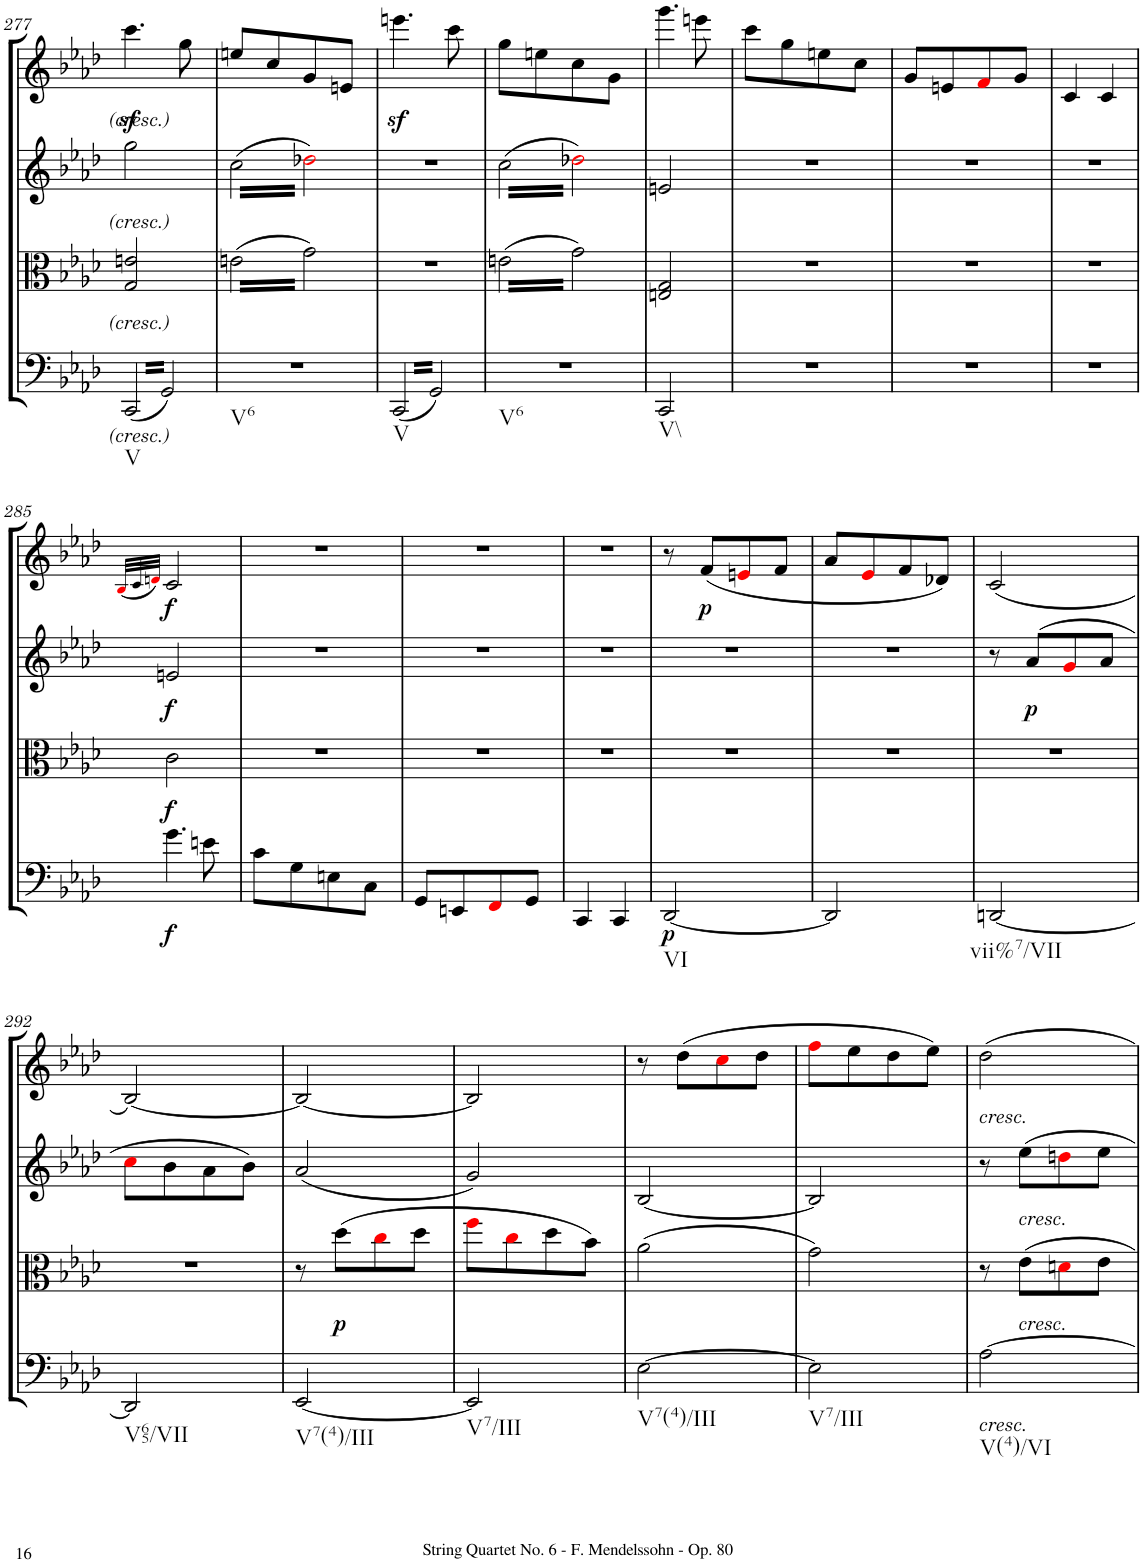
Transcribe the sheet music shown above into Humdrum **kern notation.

**kern	**dynam	**kern	**dynam	**kern	**dynam	**kern	**dynam
*part4	*part4	*part3	*part3	*part2	*part2	*part1	*part1
*staff4	*staff4	*staff3	*staff3	*staff2	*staff2	*staff1	*staff1
*I"Violoncello	*	*I"Viola	*	*I"Violino II	*	*I"Violino I	*
*I'Vc	*	*I'Vla	*	*I'Vln	*	*I'Vln	*
!!LO:PB:g=z
*clefF4	*	*clefC3	*	*clefG2	*	*clefG2	*
*k[b-e-a-d-]	*	*k[b-e-a-d-]	*	*k[b-e-a-d-]	*	*k[b-e-a-d-]	*
*M2/4	*	*M2/4	*	*M2/4	*	*M2/4	*
=277	=277	=277	=277	=277	=277	=277	=277
*tremolo	*	*	*	*	*	*	*
(32CC/LLL	.	2G/ 2en/	.	2gg\	.	4.cccz<\	.
32GG/)	.	.	.	.	.	.	.
32CC/	.	.	.	.	.	.	.
32GG/)	.	.	.	.	.	.	.
32CC/	.	.	.	.	.	.	.
32GG/)	.	.	.	.	.	.	.
32CC/	.	.	.	.	.	.	.
32GG/)	.	.	.	.	.	.	.
32CC/	.	.	.	.	.	.	.
32GG/)	.	.	.	.	.	.	.
32CC/	.	.	.	.	.	.	.
32GG/)	.	.	.	.	.	.	.
32CC/	.	.	.	.	.	8gg\	.
32GG/)	.	.	.	.	.	.	.
32CC/	.	.	.	.	.	.	.
32GG/)JJJ	.	.	.	.	.	.	.
=278	=278	=278	=278	=278	=278	=278	=278
*	*	*tremolo	*	*	*	*	*
*	*	*	*	*tremolo	*	*	*
2r	.	(32en\LLL	.	(32cc\LLL	.	8een/L	.
.	.	32g\)	.	32dd-Xi\)	.	.	.
.	.	32en\	.	32cc\	.	.	.
.	.	32g\)	.	32dd-Xi\)	.	.	.
.	.	32en\	.	32cc\	.	8cc/	.
.	.	32g\)	.	32dd-Xi\)	.	.	.
.	.	32en\	.	32cc\	.	.	.
.	.	32g\)	.	32dd-Xi\)	.	.	.
.	.	32en\	.	32cc\	.	8g/	.
.	.	32g\)	.	32dd-Xi\)	.	.	.
.	.	32en\	.	32cc\	.	.	.
.	.	32g\)	.	32dd-Xi\)	.	.	.
.	.	32en\	.	32cc\	.	8en/J	.
.	.	32g\)	.	32dd-Xi\)	.	.	.
.	.	32en\	.	32cc\	.	.	.
.	.	32g\)JJJ	.	32dd-Xi\)JJJ	.	.	.
=279	=279	=279	=279	=279	=279	=279	=279
(32CC/LLL	.	2r	.	2r	.	4.eeenz<\	.
32GG/)	.	.	.	.	.	.	.
32CC/	.	.	.	.	.	.	.
32GG/)	.	.	.	.	.	.	.
32CC/	.	.	.	.	.	.	.
32GG/)	.	.	.	.	.	.	.
32CC/	.	.	.	.	.	.	.
32GG/)	.	.	.	.	.	.	.
32CC/	.	.	.	.	.	.	.
32GG/)	.	.	.	.	.	.	.
32CC/	.	.	.	.	.	.	.
32GG/)	.	.	.	.	.	.	.
32CC/	.	.	.	.	.	8ccc\	.
32GG/)	.	.	.	.	.	.	.
32CC/	.	.	.	.	.	.	.
32GG/)JJJ	.	.	.	.	.	.	.
*Xtremolo	*	*	*	*	*	*	*
=280	=280	=280	=280	=280	=280	=280	=280
2r	.	(32en\LLL	.	(32cc\LLL	.	8gg\L	.
.	.	32g\)	.	32dd-Xi\)	.	.	.
.	.	32en\	.	32cc\	.	.	.
.	.	32g\)	.	32dd-Xi\)	.	.	.
.	.	32en\	.	32cc\	.	8een\	.
.	.	32g\)	.	32dd-Xi\)	.	.	.
.	.	32en\	.	32cc\	.	.	.
.	.	32g\)	.	32dd-Xi\)	.	.	.
.	.	32en\	.	32cc\	.	8cc\	.
.	.	32g\)	.	32dd-Xi\)	.	.	.
.	.	32en\	.	32cc\	.	.	.
.	.	32g\)	.	32dd-Xi\)	.	.	.
.	.	32en\	.	32cc\	.	8g\J	.
.	.	32g\)	.	32dd-Xi\)	.	.	.
.	.	32en\	.	32cc\	.	.	.
.	.	32g\)JJJ	.	32dd-Xi\)JJJ	.	.	.
*	*	*	*	*Xtremolo	*	*	*
*	*	*Xtremolo	*	*	*	*	*
=281	=281	=281	=281	=281	=281	=281	=281
2CC/	.	2En/ 2G/	.	2en/	.	4.ggg\	.
.	.	.	.	.	.	.	.
.	.	.	.	.	.	.	.
.	.	.	.	.	.	.	.
.	.	.	.	.	.	.	.
.	.	.	.	.	.	.	.
.	.	.	.	.	.	.	.
.	.	.	.	.	.	.	.
.	.	.	.	.	.	8eeen\	.
=282	=282	=282	=282	=282	=282	=282	=282
2r	.	2r	.	2r	.	8ccc\L	.
.	.	.	.	.	.	8gg\	.
.	.	.	.	.	.	8een\	.
.	.	.	.	.	.	8cc\J	.
=283	=283	=283	=283	=283	=283	=283	=283
2r	.	2r	.	2r	.	8g/L	.
.	.	.	.	.	.	8en/	.
.	.	.	.	.	.	8fi/	.
.	.	.	.	.	.	8g/J	.
=284	=284	=284	=284	=284	=284	=284	=284
2r	.	2r	.	2r	.	4c/	.
.	.	.	.	.	.	4c/	.
!!LO:LB:g=z
=285	=285	=285	=285	=285	=285	=285	=285
.	.	.	.	.	.	(32qB-i/LLL	.
.	.	.	.	.	.	32qc/	.
.	.	.	.	.	.	32qdni/JJJ)	.
!	!LO:DY:b	!	!LO:DY:b	!	!LO:DY:b	!	!LO:DY:b
4.g\	f	2c\	f	2en/	f	2c/	f
8en\	.	.	.	.	.	.	.
=286	=286	=286	=286	=286	=286	=286	=286
8c\L	.	2r	.	2r	.	2r	.
8G\	.	.	.	.	.	.	.
8En\	.	.	.	.	.	.	.
8C\J	.	.	.	.	.	.	.
=287	=287	=287	=287	=287	=287	=287	=287
8GG/L	.	2r	.	2r	.	2r	.
8EEn/	.	.	.	.	.	.	.
8FFi/	.	.	.	.	.	.	.
8GG/J	.	.	.	.	.	.	.
=288	=288	=288	=288	=288	=288	=288	=288
4CC/	.	2r	.	2r	.	2r	.
4CC/	.	.	.	.	.	.	.
=289	=289	=289	=289	=289	=289	=289	=289
!	!LO:DY:b	!	!	!	!	!	!
[2DD-/	p	2r	.	2r	.	8r	.
!	!	!	!	!	!	!	!LO:DY:b
.	.	.	.	.	.	(<8f/L	p
.	.	.	.	.	.	8eni/	.
.	.	.	.	.	.	8f/J	.
=290	=290	=290	=290	=290	=290	=290	=290
2DD-/]	.	2r	.	2r	.	8a-/L	.
.	.	.	.	.	.	8e-i/	.
.	.	.	.	.	.	8f/	.
.	.	.	.	.	.	8d-X/J)	.
=291	=291	=291	=291	=291	=291	=291	=291
[2DDn/	.	2r	.	8r	.	(2c/	.
!	!	!	!	!	!LO:DY:b	!	!
.	.	.	.	(8a-/L	p	.	.
.	.	.	.	8gi/	.	.	.
.	.	.	.	8a-/J	.	.	.
!!LO:LB:g=z
=292	=292	=292	=292	=292	=292	=292	=292
2DD/]	.	2r	.	8cci\L	.	[2B-/)	.
.	.	.	.	8b-\	.	.	.
.	.	.	.	8a-\	.	.	.
.	.	.	.	8b-\J)	.	.	.
=293	=293	=293	=293	=293	=293	=293	=293
[2EE-/	.	8r	.	(2a-/	.	2B-/_	.
!	!	!	!LO:DY:b	!	!	!	!
.	.	(8dd-\L	p	.	.	.	.
.	.	8cci\	.	.	.	.	.
.	.	8dd-\J	.	.	.	.	.
=294	=294	=294	=294	=294	=294	=294	=294
2EE-/]	.	8ffi\L	.	2g/)	.	2B-/]	.
.	.	8cci\	.	.	.	.	.
.	.	8dd-\	.	.	.	.	.
.	.	8b-\J)	.	.	.	.	.
=295	=295	=295	=295	=295	=295	=295	=295
[2E-\	.	(2a-\	.	[2B-/	.	8r	.
.	.	.	.	.	.	(8dd-\L	.
.	.	.	.	.	.	8cci\	.
.	.	.	.	.	.	8dd-\J	.
=296	=296	=296	=296	=296	=296	=296	=296
2E-\]	.	2g\)	.	2B-/]	.	8ffi\L	.
.	.	.	.	.	.	8ee-\	.
.	.	.	.	.	.	8dd-\	.
.	.	.	.	.	.	8ee-\J)	.
=297	=297	=297	=297	=297	=297	=297	=297
!	!	!	!	!	!	!LO:TX:b:i:t=cresc.	!
!LO:TX:b:i:t=cresc.	!	!	!	!	!	!	!
[2A-\	.	8r	.	8r	.	2dd-\	.
!	!	!	!	!LO:TX:b:i:t=cresc.	!	!	!
!	!	!LO:TX:b:i:t=cresc.	!	!	!	!	!
.	.	8e-\L	.	8ee-\L	.	.	.
.	.	8dni\	.	8ddni\	.	.	.
.	.	8e-\J	.	8ee-\J	.	.	.
=	=	=	=	=	=	=	=
*-	*-	*-	*-	*-	*-	*-	*-
